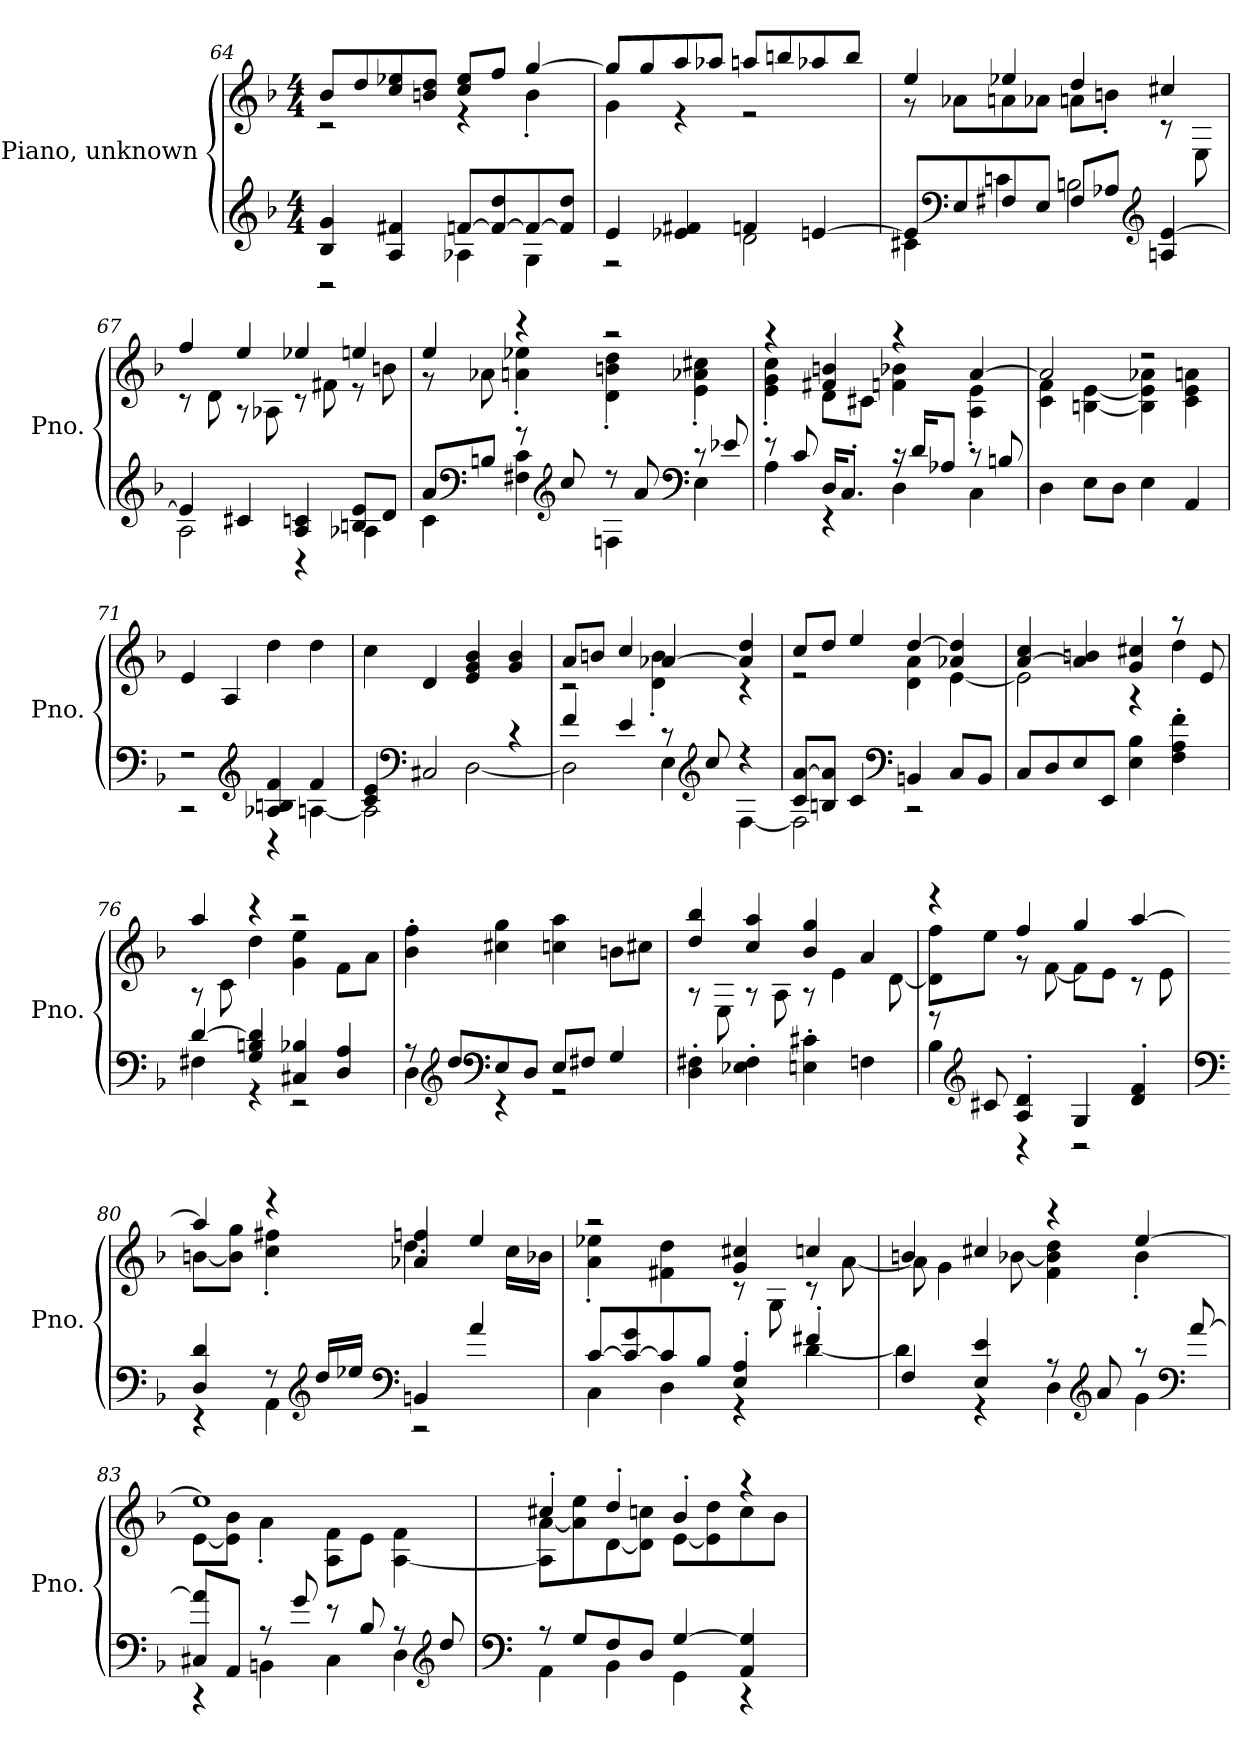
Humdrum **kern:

**kern	**kern
*part1	*part1
*staff2	*staff1
*I"Piano, unknown	*
*I'Pno.	*
*clefG2	*clefG2
*k[b-]	*k[b-]
*M4/4	*M4/4
=64	=64
*^	*^
4B-/ 4g/	2r	8b-/L	2r
.	.	8dd/	.
4A/ 4f#X/	.	8cc/ 8ee-X/	.
.	.	8bn/ 8dd/J	.
[8fn/L	4A-X\	8cc/ 8ee-/L	4r
8f/_ 8dd/	.	8ff/J	.
8f/_	4G\	[4gg/	4b'\
8f/] 8dd/J	.	.	.
=65	=65	=65	=65
4e/	2r	8gg/L]	4g\
.	.	8gg/	.
4e-X/ 4f#X/	.	8aa/	4r
.	.	8aa-X/J	.
4fn/	2d\	8aan/L	2r
.	.	8bbn/	.
[4en/	.	8aa-X/	.
.	.	8bb/J	.
!!LO:PB:g=z	!!
=66	=66	=66	=66
8e/L]	4c#X\	4ee/	8r
*clefF4	*	*	*
8E/	.	.	8a-X\L
8F#X/	4cn\	4ee-X/	8an\
8E/J	.	.	8a-X\J
8F#/L	2Bn\	4dd/	8an\L
8A-X/J	.	.	8bn'\J
*clefG2	*	*	*
4An/ [4e/	.	4cc#X/	8r
.	.	.	8E\
=67	=67	=67	=67
4e/]	2A\	4ff/	8r
.	.	.	8d\
4c#X/	.	4ee/	8r
.	.	.	8A-X\
4A/ 4cn/	4r	4ee-X/	8r
.	.	.	8f#X\
8Bn/ 8e/L	4A-X\	4een/	8r
8d/J	.	.	8bn\
!!LO:LB:g=z	!!
=68	=68	=68	=68
8a/L	4c\	4ee/	8r
*clefF4	*	*	*
8Bn/J	.	.	8a-X\
8r	4F#X\ 4c\	4r	4an\' 4ee-X\'
*clefG2	*	*	*
8cc/	.	.	.
8r	4Fn\	2r	4d\' 4bn\' 4dd\'
8a/	.	.	.
*clefF4	*	*	*
8r	4E\	.	4e\' 4a-X\' 4cc#X\'
8e-X/	.	.	.
=69	=69	=69	=69
8r	4A\	4r	4e\' 4g\' 4cc\'
8c/	.	.	.
16D/KL	4r	4f#X/ 4bn/	8d\L
8.C'/J	.	.	.
.	.	.	8c#X\J
16r	4D\	4r	4fn\ 4b-X\
16d/KL	.	.	.
8A-X/J	.	.	.
8r	4C\	[4a/	4A\' 4e\'
8Bn/	.	.	.
*v	*v	*	*
=70	=70	=70
4D\	2a/]	4c\ 4f\
8E\L	.	[4Bn\ [4e\
8D\J	.	.
4E\	2r	4B\] 4e\] 4a-X\
4AA/	.	4c\ 4e\ 4an\
*	*v	*v
!!LO:LB:g=z
=71	=71
*^	*
2r	2r	4e/
.	.	4A/
*clefG2	*	*
4A-X/ 4Bn/ 4f/	4r	4dd\
4f/	[4An\	4dd\
=72	=72	=72
4c/ 4e/	2A\]	4cc\
*clefF4	*	*
2C#X/	.	4d/
.	[2D\	4e/ 4g/ 4b-/
4r	.	4g/ 4b-/
=73	=73	=73
*	*	*^
4f/	2D\]	8a/L	2r
.	.	8bn/J	.
4e/	.	4cc/	.
8r	4E\	[4a-X/	4d\' 4b\'
*clefG2	*	*	*
8cc/	.	.	.
4r	[4F\	4a-/] 4dd/	4r
=74	=74	=74	=74
8c/ [8a/L	2F\]	8cc/L	2r
8Bn/ 8a/]J	.	8dd/J	.
4c/	.	4ee/	.
*clefF4	*	*	*
4BBn/	2r	[4dd/	4d\ 4a\
8C/L	.	4a-X/ 4dd/]	[4e\
8BB/J	.	.	.
*v	*v	*	*
!!LO:LB:g=z	!!
=75	=75	=75
8C/L	[4a/ 4cc/	2e\]
8D/	.	.
8E/	4a/] 4bn/	.
8EE/J	.	.
4E\ 4B-\	4g/ 4cc#X/	4r
4F\' 4A\' 4f\'	8r	4dd\
.	8e/	.
=76	=76	=76
*^	*	*
[4d/	4F#X\	4aa/	8r
.	.	.	8c\
4G/ 4Bn/ 4d/]	4r	4r	4dd\
4C#X/ 4B-X/	2r	2r	4g\ 4ee\
4D/ 4A/	.	.	8f\L
.	.	.	8a\J
*	*	*v	*v
=77	=77	=77
8r	4D\	4b-\' 4ff\'
*clefG2	*	*
8dd/L	.	.
*clefF4	*	*
8E/	4r	4cc#X\ 4gg\
8D/J	.	.
8E/L	2r	4ccn\ 4aa\
8F#X/J	.	.
4G/	.	8bn\L
.	.	8cc#X\J
*v	*v	*
=78	=78
*	*^
4D\' 4F#X\'	4dd/ 4bb-/	8r
.	.	8E\
4E-X\' 4F#\'	4cc/ 4aa/	8r
.	.	8A\
4En\' 4c#X\'	4b-/ 4gg/	8r
.	.	4e\
4Fn\	4a/	.
.	.	[8d\
!!LO:LB:g=z	!!
=79	=79	=79
*^	*	*
8r	4B-\	4r	8d\] 8ff\L
*clefG2	*	*	*
8c#X/	.	.	8ee\J
4A/' 4d/'	4r	4ff/	8r
.	.	.	[8f\
4G/	2r	4gg/	8f\L]
.	.	.	8e\J
4d/' 4f/'	.	[4aa/	8r
.	.	.	8e\
=80	=80	=80	=80
*clefF4	*	*	*
4D/ 4d/	4r	4aa/]	[8bn\L
.	.	.	8b\] 8gg\J
8r	4AA\	4r	4cc\' 4ff#X\'
*clefG2	*	*	*
16dd/LL	.	.	.
16ee-X/JJ	.	.	.
*clefF4	*	*	*
4BBn/	2r	4a-X/ 4ffn/	4.dd\
4a/	.	4ee/	.
.	.	.	16cc\LL
.	.	.	16b-X\JJ
=81	=81	=81	=81
[8c/L	4C\	2r	4a\' 4ee-X\'
8c/_ 8g/	.	.	.
8c/]	4D\	.	4f#X\ 4dd\
8B-/J	.	.	.
4E/' 4A/'	4r	4g/ 4cc#X/	8r
.	.	.	8G\
4f#X'/	[4d\	4ccn/	8r
.	.	.	[8a\
!!LO:LB:g=z	!!
=82	=82	=82	=82
4F/	4d\]	4bn/	8a\]
.	.	.	4g\
4E/ 4e/	4r	4cc#X/	.
.	.	.	[8b-X\
8r	4D\	4r	4f\ 4b-\] 4dd\
*clefG2	*	*	*
8a/	.	.	.
8r	4g\	[4ee/	4b-'\
*clefF4	*	*	*
[8a/	.	.	.
=83	=83	=83	=83
8C#X/ 8a/]L	4r	1ee]	[8e\L
8AA/J	.	.	8e\] 8b-\J
8r	4BBn\	.	4a'\
8g/	.	.	.
8r	4C#\	.	8A\ 8f\L
8B-/	.	.	8e\J
8r	4D\	.	[4A\ 4f\
*clefG2	*	*	*
8dd/	.	.	.
=84	=84	=84	=84
*clefF4	*	*	*
8r	4AA\	4cc#X'/	8A\] [8a\L
8G/L	.	.	8a\] 8ee\
8F/	4BB-\	4dd'/	[8d\
8D/J	.	.	8d\] 8ccn\J
[4G/	4GG\	4b-'/	[8e\L
.	.	.	8e\] 8dd\
4AA/ 4G/]	4r	4r	8cc\
.	.	.	8b-\J
*v	*v	*	*
*	*v	*v
=	=
*-	*-
